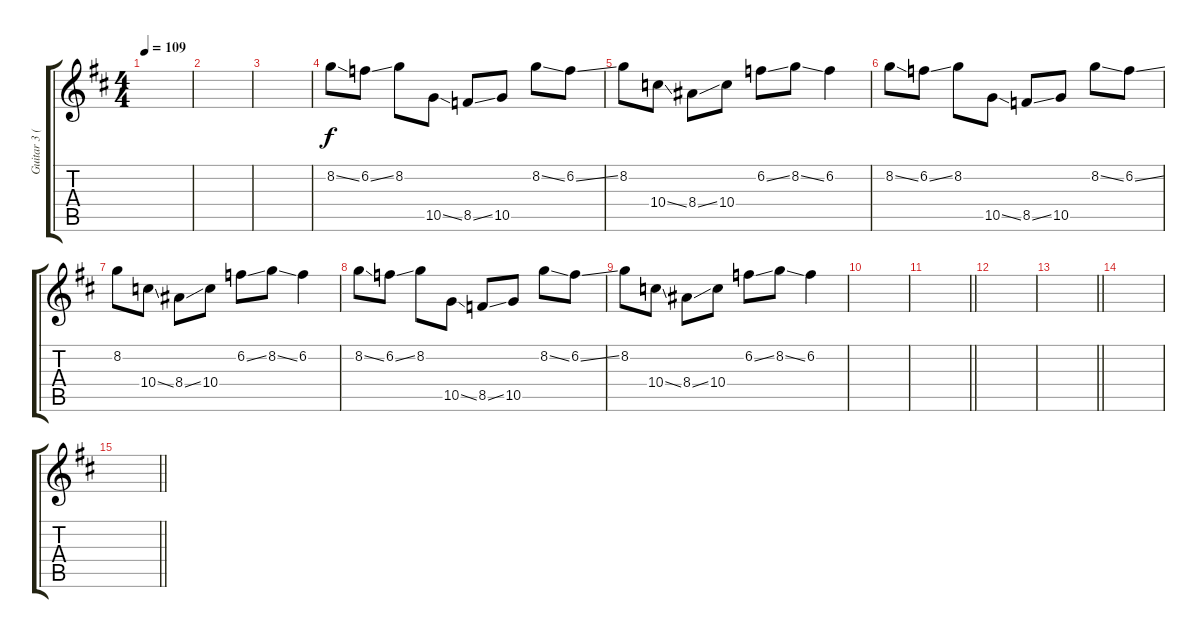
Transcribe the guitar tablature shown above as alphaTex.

\track ("Guitar 3 (Charlotte [overdub])" "Guitar 3 (") {instrument distortionguitar}
\staff {score tabs}
\tuning (E4 B3 G3 D3 A2 E2) {hide}
\ts (4 4)
\tempo 109
\clef g2
\ks d
|
|
|
8.2{ss}.8 6.2{ss}.8 8.2.8 10.5{ss}.8 8.5{ss}.8 10.5.8 8.2{ss}.8 6.2{ss}.8 |
8.2.8 10.4{ss}.8 8.4{ss}.8 10.4.8 6.2{ss}.8 8.2{ss}.8 6.2.4 |
8.2{ss}.8 6.2{ss}.8 8.2.8 10.5{ss}.8 8.5{ss}.8 10.5.8 8.2{ss}.8 6.2{ss}.8 |
8.2.8 10.4{ss}.8 8.4{ss}.8 10.4.8 6.2{ss}.8 8.2{ss}.8 6.2.4 |
8.2{ss}.8 6.2{ss}.8 8.2.8 10.5{ss}.8 8.5{ss}.8 10.5.8 8.2{ss}.8 6.2{ss}.8 |
8.2.8 10.4{ss}.8 8.4{ss}.8 10.4.8 6.2{ss}.8 8.2{ss}.8 6.2.4 |
|
\barLineRight lightlight
|
|
\barLineRight lightlight
|
|
\barLineRight lightlight
